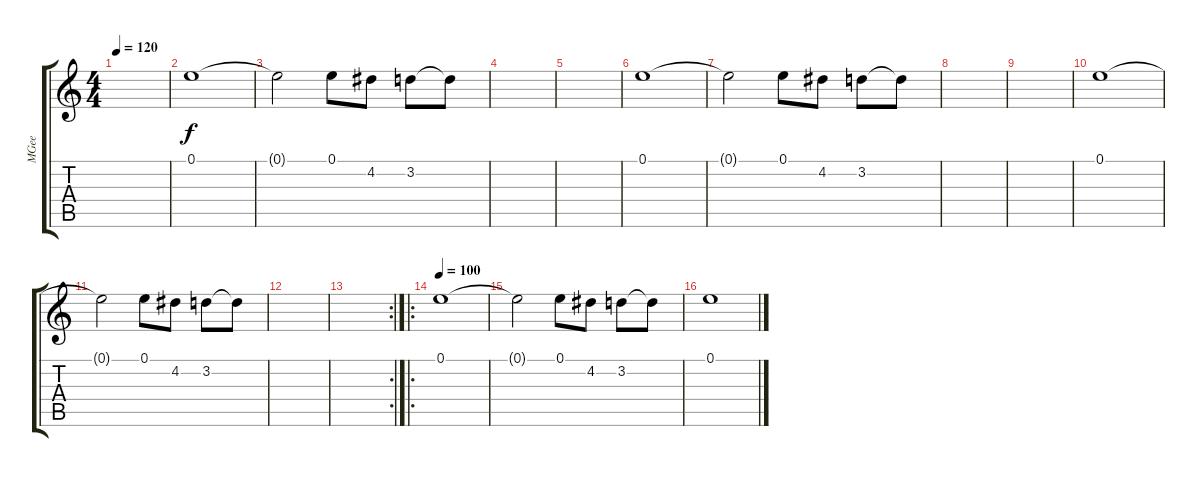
\track ("MGee" "MGee") {instrument distortionguitar}
\staff {score tabs}
\tuning (E4 B3 G3 D3 A2 E2) {hide}
\ts (4 4)
\tempo 120
\clef g2
\ks c
|
0.1.1{instrument orchestralharp} |
0.1{t}.2 0.1.8 4.2.8 3.2.8 3.2{t}.8 |
|
|
0.1.1{instrument orchestralharp} |
0.1{t}.2 0.1.8 4.2.8 3.2.8 3.2{t}.8 |
|
|
0.1.1{instrument orchestralharp} |
0.1{t}.2 0.1.8 4.2.8 3.2.8 3.2{t}.8 |
|
\rc 2
|
\ro
\tempo 100
0.1.1{instrument orchestralharp} |
0.1{t}.2 0.1.8 4.2.8 3.2.8 3.2{t}.8 |
0.1.1
